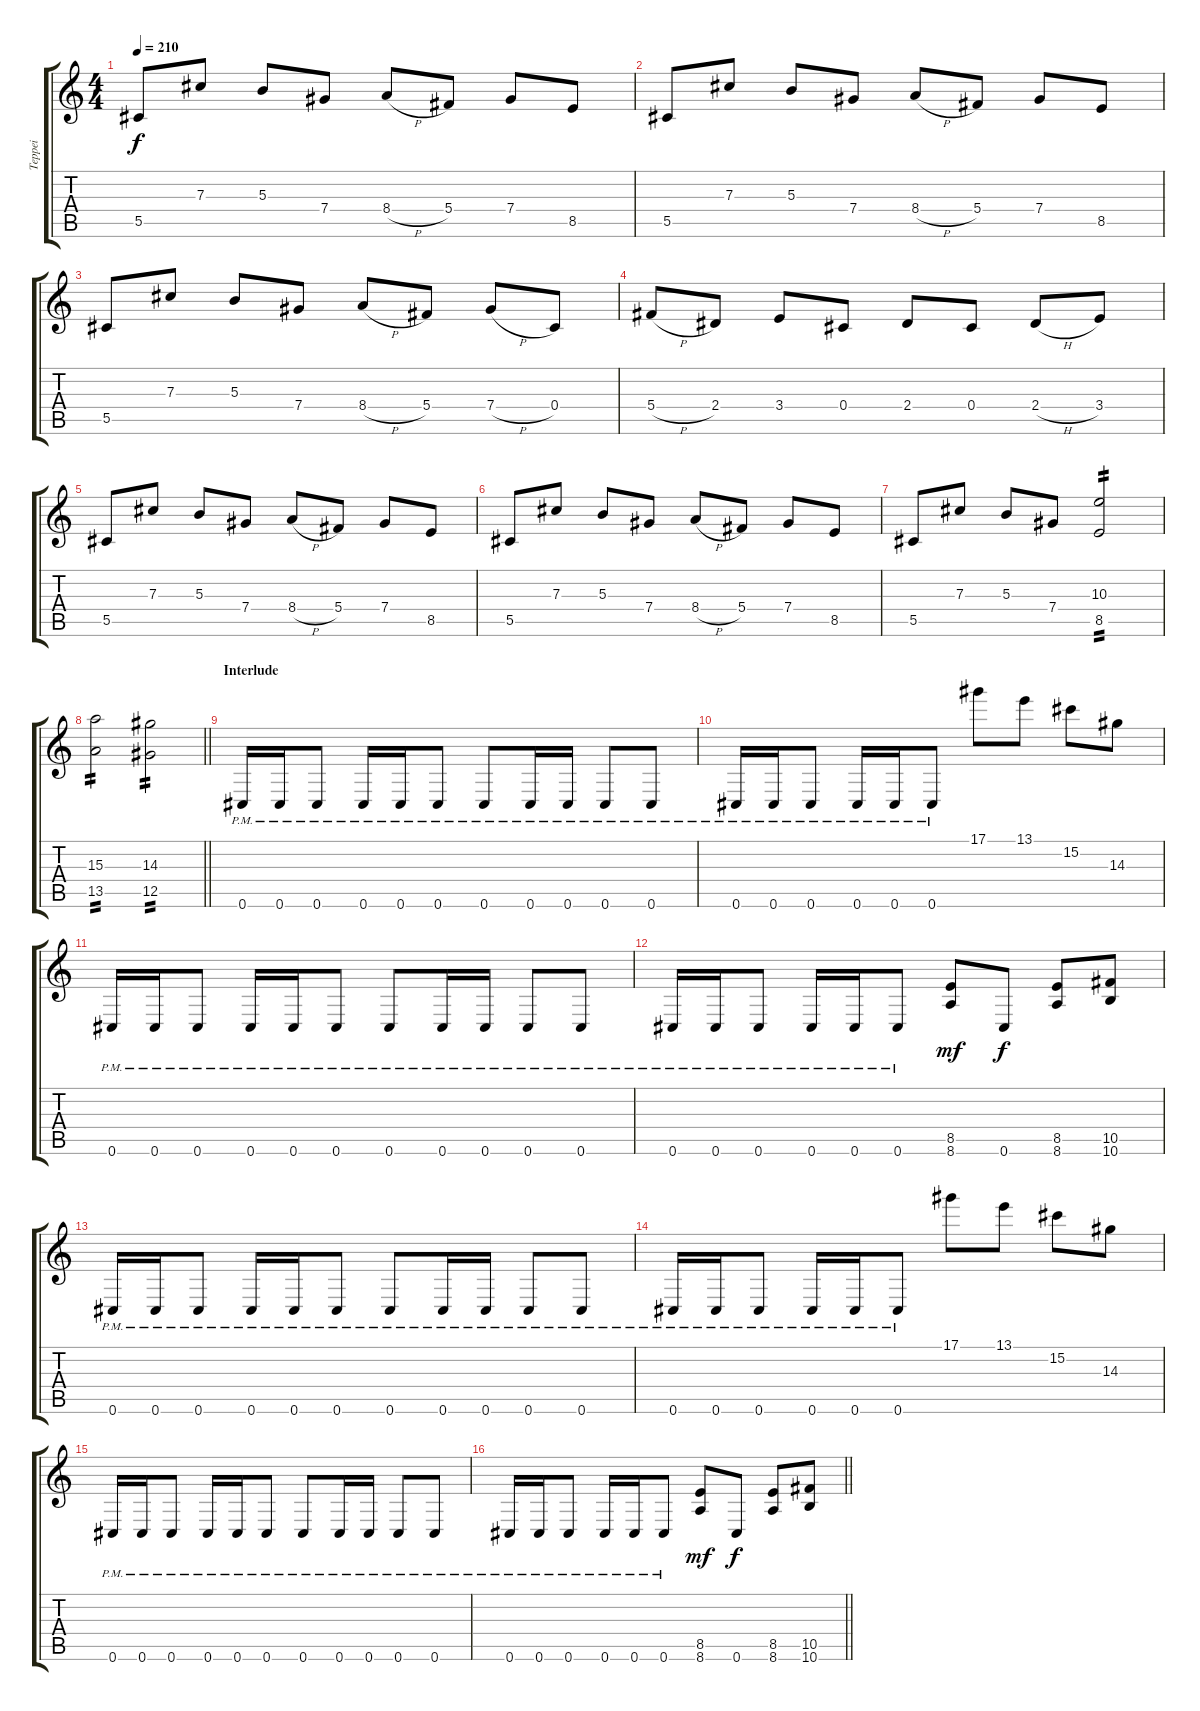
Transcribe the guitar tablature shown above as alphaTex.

\track ("Teppei" "Teppei") {instrument overdrivenguitar}
\staff {score tabs}
\tuning (Eb4 Bb3 Gb3 Db3 Ab2 Db2) {hide}
\ts (4 4)
\tempo 210
\clef g2
\ks c
5.5.8{dy f} 7.3.8 5.3.8 7.4.8 8.4{h}.8 5.4.8 7.4.8 8.5.8 |
5.5.8 7.3.8 5.3.8 7.4.8 8.4{h}.8 5.4.8 7.4.8 8.5.8 |
5.5.8 7.3.8 5.3.8 7.4.8 8.4{h}.8 5.4.8 7.4{h}.8 0.4.8 |
5.4{h}.8 2.4.8 3.4.8 0.4.8 2.4.8 0.4.8 2.4{h}.8 3.4.8 |
5.5.8 7.3.8 5.3.8 7.4.8 8.4{h}.8 5.4.8 7.4.8 8.5.8 |
5.5.8 7.3.8 5.3.8 7.4.8 8.4{h}.8 5.4.8 7.4.8 8.5.8 |
5.5.8 7.3.8 5.3.8 7.4.8 (10.3 8.5).2{tp 2} |
\barLineRight lightlight
(15.3 13.5).2{tp 2} (14.3 12.5).2{tp 2} |
\section ("" "Interlude")
0.6{pm}.16 0.6{pm}.16 0.6{pm}.8 0.6{pm}.16 0.6{pm}.16 0.6{pm}.8 0.6{pm}.8 0.6{pm}.16 0.6{pm}.16 0.6{pm}.8 0.6{pm}.8 |
0.6{pm}.16 0.6{pm}.16 0.6{pm}.8 0.6{pm}.16 0.6{pm}.16 0.6{pm}.8 17.1.8 13.1.8 15.2.8 14.3.8 |
0.6{pm}.16 0.6{pm}.16 0.6{pm}.8 0.6{pm}.16 0.6{pm}.16 0.6{pm}.8 0.6{pm}.8 0.6{pm}.16 0.6{pm}.16 0.6{pm}.8 0.6{pm}.8 |
0.6{pm}.16 0.6{pm}.16 0.6{pm}.8 0.6{pm}.16 0.6{pm}.16 0.6{pm}.8 (8.5 8.6).8{dy mf} 0.6.8{dy f} (8.5 8.6).8 (10.5 10.6).8 |
0.6{pm}.16 0.6{pm}.16 0.6{pm}.8 0.6{pm}.16 0.6{pm}.16 0.6{pm}.8 0.6{pm}.8 0.6{pm}.16 0.6{pm}.16 0.6{pm}.8 0.6{pm}.8 |
0.6{pm}.16 0.6{pm}.16 0.6{pm}.8 0.6{pm}.16 0.6{pm}.16 0.6{pm}.8 17.1.8 13.1.8 15.2.8 14.3.8 |
0.6{pm}.16 0.6{pm}.16 0.6{pm}.8 0.6{pm}.16 0.6{pm}.16 0.6{pm}.8 0.6{pm}.8 0.6{pm}.16 0.6{pm}.16 0.6{pm}.8 0.6{pm}.8 |
\barLineRight lightlight
0.6{pm}.16 0.6{pm}.16 0.6{pm}.8 0.6{pm}.16 0.6{pm}.16 0.6{pm}.8 (8.5 8.6).8{dy mf} 0.6.8{dy f} (8.5 8.6).8 (10.5 10.6).8
